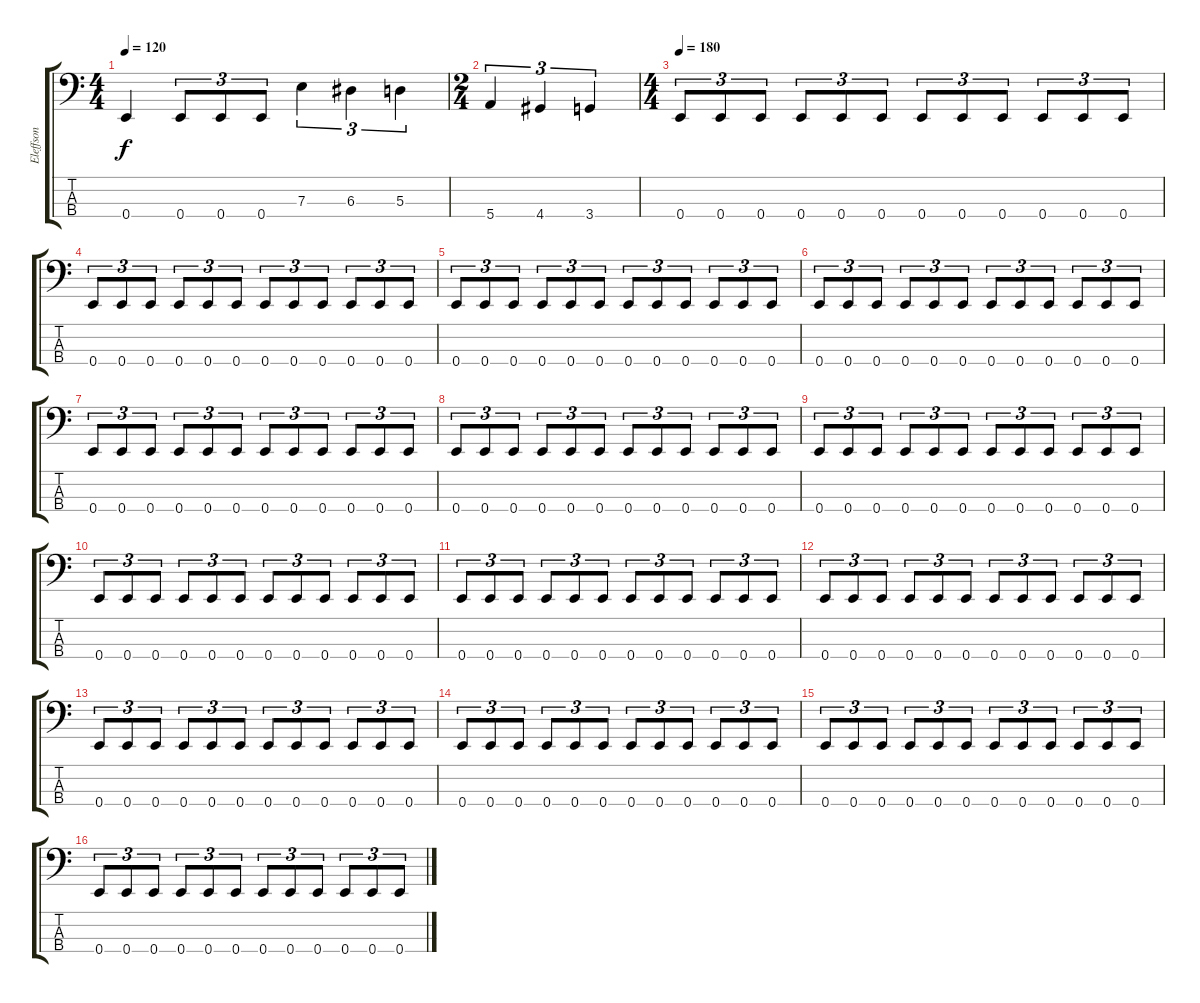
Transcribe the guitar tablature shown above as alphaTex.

\track ("Eleffson" "Eleffson") {instrument electricbassfinger}
\staff {score tabs}
\tuning (G2 D2 A1 E1) {hide}
\ts (4 4)
\tempo 120
\clef f4
\ks c
0.4.4{dy f} 0.4.8{tu (3 2)} 0.4.8{tu (3 2)} 0.4.8{tu (3 2)} 7.3.4{tu (3 2)} 6.3.4{tu (3 2)} 5.3.4{tu (3 2)} |
\ts (2 4)
5.4.4{tu (3 2)} 4.4.4{tu (3 2)} 3.4.4{tu (3 2)} |
\ts (4 4)
\tempo 180
0.4.8{tu (3 2)} 0.4.8{tu (3 2)} 0.4.8{tu (3 2)} 0.4.8{tu (3 2)} 0.4.8{tu (3 2)} 0.4.8{tu (3 2)} 0.4.8{tu (3 2)} 0.4.8{tu (3 2)} 0.4.8{tu (3 2)} 0.4.8{tu (3 2)} 0.4.8{tu (3 2)} 0.4.8{tu (3 2)} |
0.4.8{tu (3 2)} 0.4.8{tu (3 2)} 0.4.8{tu (3 2)} 0.4.8{tu (3 2)} 0.4.8{tu (3 2)} 0.4.8{tu (3 2)} 0.4.8{tu (3 2)} 0.4.8{tu (3 2)} 0.4.8{tu (3 2)} 0.4.8{tu (3 2)} 0.4.8{tu (3 2)} 0.4.8{tu (3 2)} |
0.4.8{tu (3 2)} 0.4.8{tu (3 2)} 0.4.8{tu (3 2)} 0.4.8{tu (3 2)} 0.4.8{tu (3 2)} 0.4.8{tu (3 2)} 0.4.8{tu (3 2)} 0.4.8{tu (3 2)} 0.4.8{tu (3 2)} 0.4.8{tu (3 2)} 0.4.8{tu (3 2)} 0.4.8{tu (3 2)} |
0.4.8{tu (3 2)} 0.4.8{tu (3 2)} 0.4.8{tu (3 2)} 0.4.8{tu (3 2)} 0.4.8{tu (3 2)} 0.4.8{tu (3 2)} 0.4.8{tu (3 2)} 0.4.8{tu (3 2)} 0.4.8{tu (3 2)} 0.4.8{tu (3 2)} 0.4.8{tu (3 2)} 0.4.8{tu (3 2)} |
0.4.8{tu (3 2)} 0.4.8{tu (3 2)} 0.4.8{tu (3 2)} 0.4.8{tu (3 2)} 0.4.8{tu (3 2)} 0.4.8{tu (3 2)} 0.4.8{tu (3 2)} 0.4.8{tu (3 2)} 0.4.8{tu (3 2)} 0.4.8{tu (3 2)} 0.4.8{tu (3 2)} 0.4.8{tu (3 2)} |
0.4.8{tu (3 2)} 0.4.8{tu (3 2)} 0.4.8{tu (3 2)} 0.4.8{tu (3 2)} 0.4.8{tu (3 2)} 0.4.8{tu (3 2)} 0.4.8{tu (3 2)} 0.4.8{tu (3 2)} 0.4.8{tu (3 2)} 0.4.8{tu (3 2)} 0.4.8{tu (3 2)} 0.4.8{tu (3 2)} |
0.4.8{tu (3 2)} 0.4.8{tu (3 2)} 0.4.8{tu (3 2)} 0.4.8{tu (3 2)} 0.4.8{tu (3 2)} 0.4.8{tu (3 2)} 0.4.8{tu (3 2)} 0.4.8{tu (3 2)} 0.4.8{tu (3 2)} 0.4.8{tu (3 2)} 0.4.8{tu (3 2)} 0.4.8{tu (3 2)} |
0.4.8{tu (3 2)} 0.4.8{tu (3 2)} 0.4.8{tu (3 2)} 0.4.8{tu (3 2)} 0.4.8{tu (3 2)} 0.4.8{tu (3 2)} 0.4.8{tu (3 2)} 0.4.8{tu (3 2)} 0.4.8{tu (3 2)} 0.4.8{tu (3 2)} 0.4.8{tu (3 2)} 0.4.8{tu (3 2)} |
0.4.8{tu (3 2)} 0.4.8{tu (3 2)} 0.4.8{tu (3 2)} 0.4.8{tu (3 2)} 0.4.8{tu (3 2)} 0.4.8{tu (3 2)} 0.4.8{tu (3 2)} 0.4.8{tu (3 2)} 0.4.8{tu (3 2)} 0.4.8{tu (3 2)} 0.4.8{tu (3 2)} 0.4.8{tu (3 2)} |
0.4.8{tu (3 2)} 0.4.8{tu (3 2)} 0.4.8{tu (3 2)} 0.4.8{tu (3 2)} 0.4.8{tu (3 2)} 0.4.8{tu (3 2)} 0.4.8{tu (3 2)} 0.4.8{tu (3 2)} 0.4.8{tu (3 2)} 0.4.8{tu (3 2)} 0.4.8{tu (3 2)} 0.4.8{tu (3 2)} |
0.4.8{tu (3 2)} 0.4.8{tu (3 2)} 0.4.8{tu (3 2)} 0.4.8{tu (3 2)} 0.4.8{tu (3 2)} 0.4.8{tu (3 2)} 0.4.8{tu (3 2)} 0.4.8{tu (3 2)} 0.4.8{tu (3 2)} 0.4.8{tu (3 2)} 0.4.8{tu (3 2)} 0.4.8{tu (3 2)} |
0.4.8{tu (3 2)} 0.4.8{tu (3 2)} 0.4.8{tu (3 2)} 0.4.8{tu (3 2)} 0.4.8{tu (3 2)} 0.4.8{tu (3 2)} 0.4.8{tu (3 2)} 0.4.8{tu (3 2)} 0.4.8{tu (3 2)} 0.4.8{tu (3 2)} 0.4.8{tu (3 2)} 0.4.8{tu (3 2)} |
0.4.8{tu (3 2)} 0.4.8{tu (3 2)} 0.4.8{tu (3 2)} 0.4.8{tu (3 2)} 0.4.8{tu (3 2)} 0.4.8{tu (3 2)} 0.4.8{tu (3 2)} 0.4.8{tu (3 2)} 0.4.8{tu (3 2)} 0.4.8{tu (3 2)} 0.4.8{tu (3 2)} 0.4.8{tu (3 2)} |
0.4.8{tu (3 2)} 0.4.8{tu (3 2)} 0.4.8{tu (3 2)} 0.4.8{tu (3 2)} 0.4.8{tu (3 2)} 0.4.8{tu (3 2)} 0.4.8{tu (3 2)} 0.4.8{tu (3 2)} 0.4.8{tu (3 2)} 0.4.8{tu (3 2)} 0.4.8{tu (3 2)} 0.4.8{tu (3 2)}
